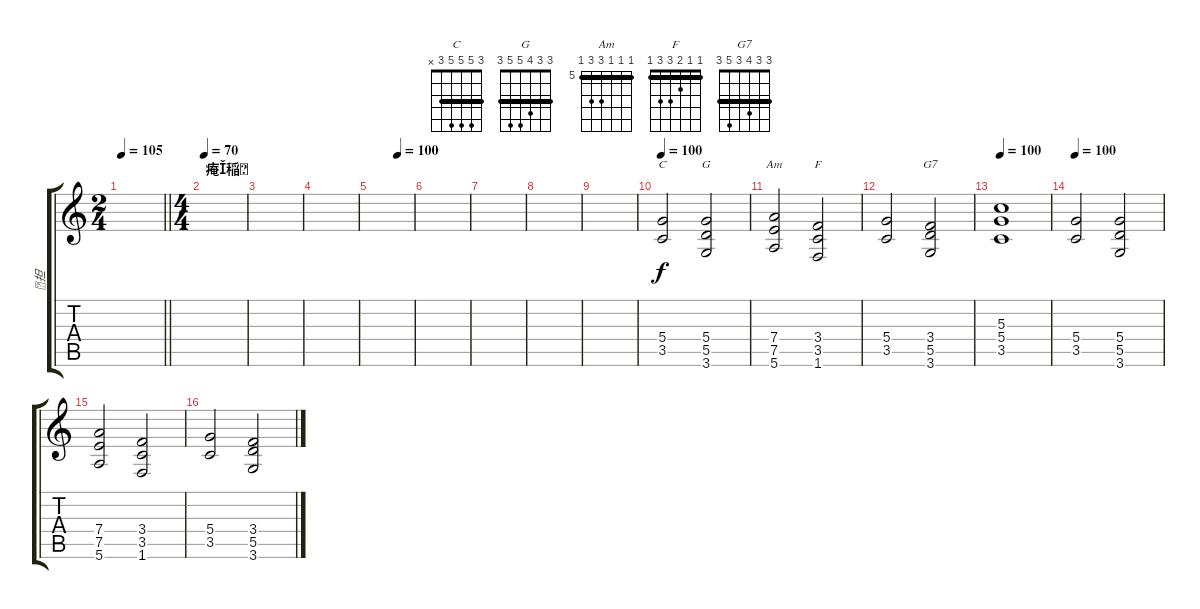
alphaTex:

\track ("担" "担") {instrument distortionguitar}
\staff {score tabs}
\tuning (E4 B3 G3 D3 A2 E2) {hide}
\chord ("C" 3 5 5 5 3 x) {barre 3}
\chord ("G" 3 3 4 5 5 3) {barre 3}
\chord ("Am" 5 5 5 7 7 5) {firstfret 5 barre 5}
\chord ("F" 1 1 2 3 3 1) {barre 1}
\chord ("G7" 3 3 4 3 5 3) {barre 3}
\ts (2 4)
\tempo 105
\tempo 75
\tempo 105
\clef g2
\barLineRight lightlight
\ks c
|
\ts (4 4)
\section ("" "痷稲")
\tempo 70
|
|
|
\tempo (100 0.625)
|
|
|
|
|
\tempo 100
(5.4 3.5).2{ch "C"} (5.4 5.5 3.6).2{ch "G"} |
(7.4 7.5 5.6).2{ch "Am"} (3.4 3.5 1.6).2{ch "F"} |
(5.4 3.5).2 (3.4 5.5 3.6).2{ch "G7"} |
\tempo 100
(5.3 5.4 3.5).1 |
\tempo 100
(5.4 3.5).2 (5.4 5.5 3.6).2 |
(7.4 7.5 5.6).2 (3.4 3.5 1.6).2 |
(5.4 3.5).2 (3.4 5.5 3.6).2
